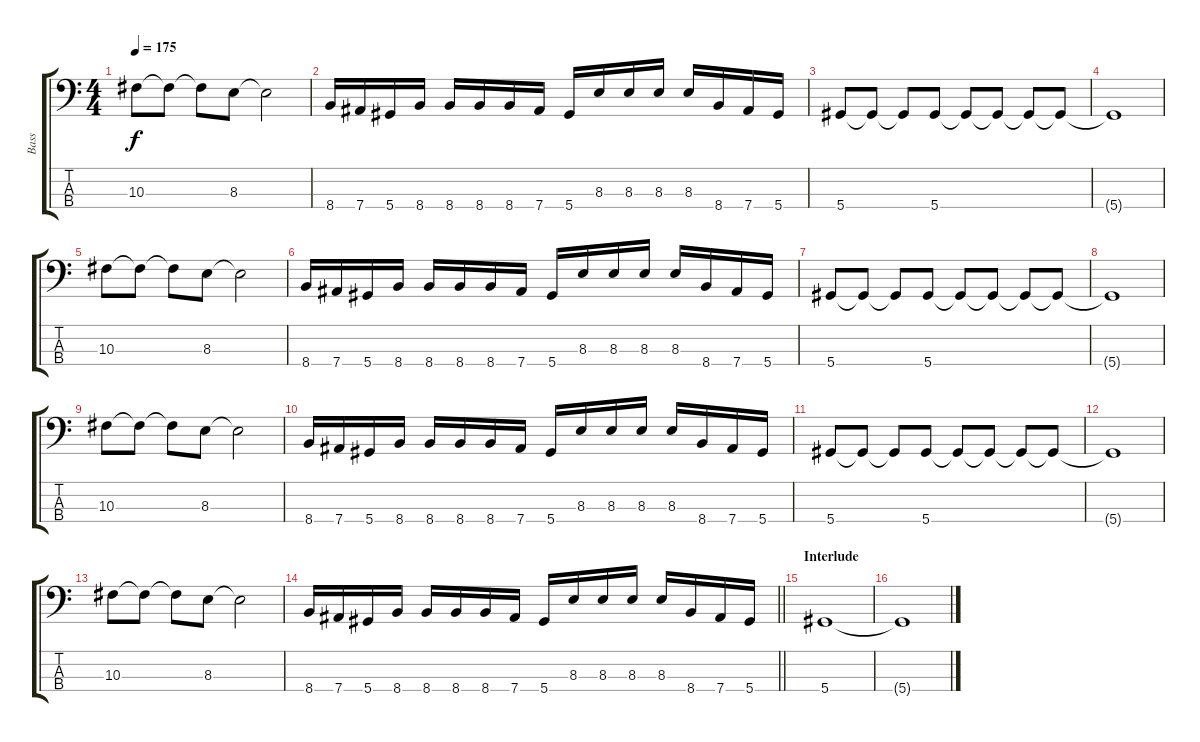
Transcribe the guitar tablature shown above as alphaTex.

\track ("Bass" "Bass") {instrument electricbassfinger}
\staff {score tabs}
\tuning (Gb2 Db2 Ab1 Eb1) {hide}
\ts (4 4)
\tempo 175
\clef f4
\ks c
10.3.8{dy f} 10.3{t}.8 10.3{t}.8 8.3.8 8.3{t}.2 |
8.4.16 7.4.16 5.4.16 8.4.16 8.4.16 8.4.16 8.4.16 7.4.16 5.4.16 8.3.16 8.3.16 8.3.16 8.3.16 8.4.16 7.4.16 5.4.16 |
5.4.8 5.4{t}.8 5.4{t}.8 5.4.8 5.4{t}.8 5.4{t}.8 5.4{t}.8 5.4{t}.8 |
5.4{t}.1 |
10.3.8 10.3{t}.8 10.3{t}.8 8.3.8 8.3{t}.2 |
8.4.16 7.4.16 5.4.16 8.4.16 8.4.16 8.4.16 8.4.16 7.4.16 5.4.16 8.3.16 8.3.16 8.3.16 8.3.16 8.4.16 7.4.16 5.4.16 |
5.4.8 5.4{t}.8 5.4{t}.8 5.4.8 5.4{t}.8 5.4{t}.8 5.4{t}.8 5.4{t}.8 |
5.4{t}.1 |
10.3.8 10.3{t}.8 10.3{t}.8 8.3.8 8.3{t}.2 |
8.4.16 7.4.16 5.4.16 8.4.16 8.4.16 8.4.16 8.4.16 7.4.16 5.4.16 8.3.16 8.3.16 8.3.16 8.3.16 8.4.16 7.4.16 5.4.16 |
5.4.8 5.4{t}.8 5.4{t}.8 5.4.8 5.4{t}.8 5.4{t}.8 5.4{t}.8 5.4{t}.8 |
5.4{t}.1 |
10.3.8 10.3{t}.8 10.3{t}.8 8.3.8 8.3{t}.2 |
\barLineRight lightlight
8.4.16 7.4.16 5.4.16 8.4.16 8.4.16 8.4.16 8.4.16 7.4.16 5.4.16 8.3.16 8.3.16 8.3.16 8.3.16 8.4.16 7.4.16 5.4.16 |
\section ("" "Interlude")
5.4.1 |
5.4{t}.1
